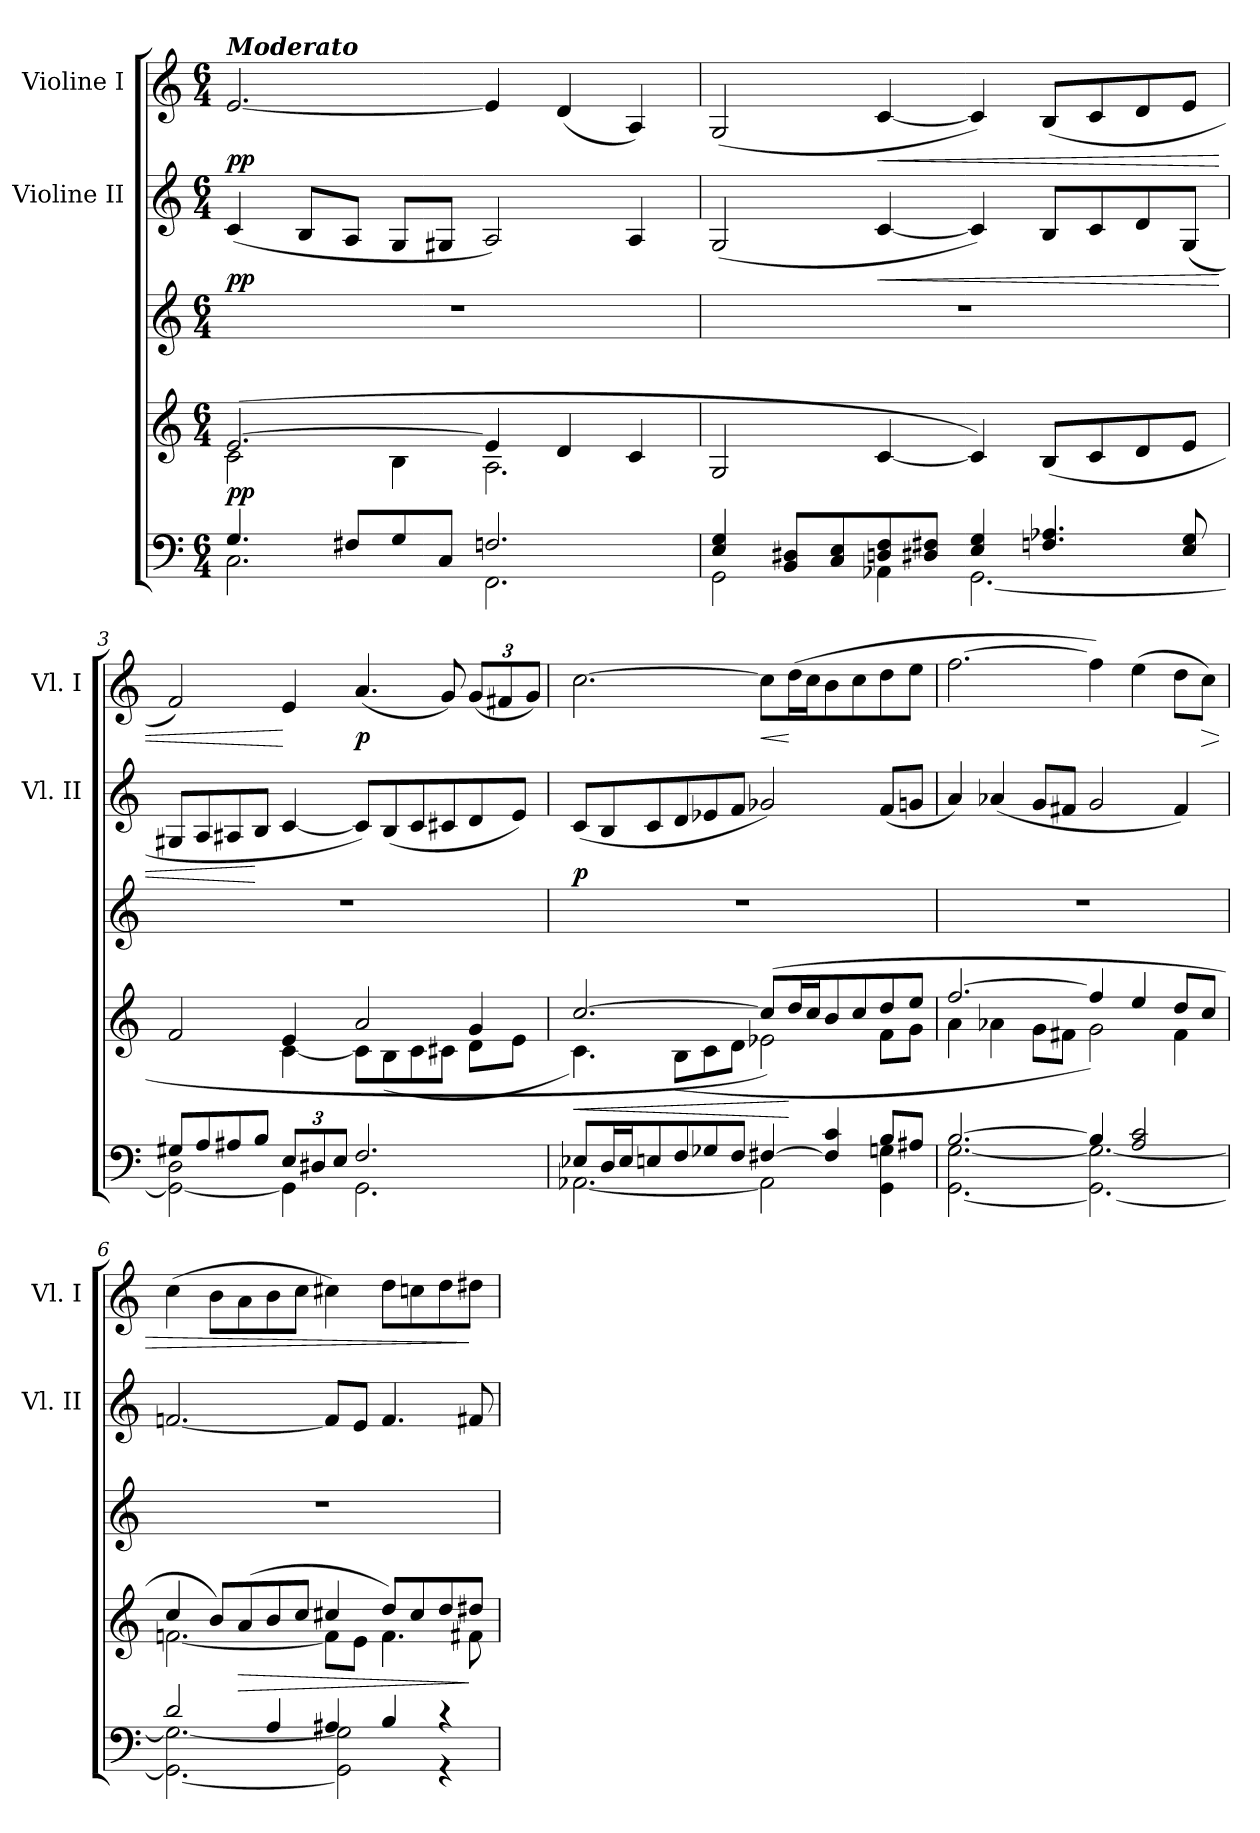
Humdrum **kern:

**kern	**kern	**dynam	**kern	**kern	**dynam	**kern	**dynam
*part4	*part4	*part4	*part3	*part2	*part2	*part1	*part1
*staff5	*staff4	*staff4/5	*staff3	*staff2	*staff2	*staff1	*staff1
*	*	*	*	*I"Violine II	*	*I"Violine I	*
*	*	*	*	*I'Vl. II	*	*I'Vl. I	*
*clefF4	*clefG2	*	*clefG2	*clefG2	*	*clefG2	*
*k[]	*k[]	*	*k[]	*k[]	*	*k[]	*
*C:	*C:	*	*C:	*C:	*	*C:	*
*M6/4	*M6/4	*	*M6/4	*M6/4	*	*M6/4	*
=1	=1	=1	=1	=1	=1	=1	=1
*^	*^	*	*	*	*	*	*
!	!	!	!	!	!	!	!	!LO:TX:a:Bi:t=Moderato	!
!	!	!	!	!LO:DY:b	!	!	!LO:DY:b	!	!LO:DY:b
4.G/	2.C\	([>2.e/	2c\	pp	1.r	(<4c/	pp	[2.e/	pp
.	.	.	.	.	.	8B/L	.	.	.
8F#X/L	.	.	.	.	.	8A/J	.	.	.
8G/	.	.	4B\	.	.	8G/L	.	.	.
8C/J	.	.	.	.	.	8G#X/J	.	.	.
2.Fn/	2.FF\	4e/]	2.A\	.	.	2A/)	.	4e/]	.
.	.	4d/	.	.	.	.	.	(<4d/	.
.	.	4c/	.	.	.	4A/	.	4A/)	.
*	*	*v	*v	*	*	*	*	*	*
=2	=2	=2	=2	=2	=2	=2	=2	=2
4E/ 4G/	2GG\	2G/	.	1.r	(<2G/	.	(<2G/	.
8BB/ 8D#X/L	.	.	.	.	.	.	.	.
8C/ 8E/	.	.	.	.	.	.	.	.
!	!	!	!	!	!	!LO:HP:b	!	!LO:HP:b
8Dn/ 8F/	4AA-X\	[4c/	.	.	[4c/	<	[4c/	<
8D#X/ 8F#X/J	.	.	.	.	.	.	.	.
4E/ 4G/	[<2.GG\	4c/])	.	.	4c/])	.	4c/])	.
4.Fn/ 4.A-X/	.	(>8B/L	.	.	8B/L	.	(<8B/L	.
.	.	8c/	.	.	8c/	.	8c/	.
.	.	8d/	.	.	8d/	.	8d/	.
8E/ 8G/	.	8e/J	.	.	(<8G/J	.	8e/J	.
!!LO:LB:g=z
=3	=3	=3	=3	=3	=3	=3	=3	=3
*	*	*^	*	*	*	*	*	*
8G#X/L	2GG\_ 2D\	2f/	2ryy	.	1.r	8G#X/L	.	2f/)	.
8A/	.	.	.	.	.	8A/	.	.	.
8A#X/	.	.	.	.	.	8A#X/	.	.	.
8B/J	.	.	.	.	.	8B/J	[	.	.
12E/L	4GG\]	4e/	[<4c\	.	.	[4c/	.	4e/	[
12D#X/	.	.	.	.	.	.	.	.	.
12E/J	.	.	.	.	.	.	.	.	.
!	!	!	!	!	!	!	!	!	!LO:DY:b
2.F/	2.GG\	2a/	8c\L]	.	.	8c/L])	.	(<4.a/	p
.	.	.	(<8B\	.	.	(<8B/	.	.	.
.	.	.	8c\	.	.	8c/	.	.	.
.	.	.	8c#X\J	.	.	8c#X/	.	8g/)	.
.	.	4g/	8d\L	.	.	8d/	.	(<12g/L	.
.	.	.	.	.	.	.	.	12f#X/	.
.	.	.	8e\J	.	.	8e/J)	.	.	.
.	.	.	.	.	.	.	.	12g/J)	.
=4	=4	=4	=4	=4	=4	=4	=4	=4	=4
!	!	!	!	!LO:HP:b	!	!	!LO:DY:b	!	!
8E-X/L	[<2.AA-X\	[>2.cc/	4.c\)	<	1.r	(<8c/L	p	[2.cc\	.
16D/L	.	.	.	.	.	8B/	.	.	.
16E-/J	.	.	.	.	.	.	.	.	.
8En/	.	.	.	.	.	8c/	.	.	.
8F/	.	.	(<8B\L	.	.	8d/	.	.	.
8G-X/	.	.	8c\	.	.	8e-X/	.	.	.
8F/J	.	.	8d\J	.	.	8f/J	.	.	.
!	!	!	!	!	!	!	!	!	!LO:HP:b
[>4F#X/	2AA-\]	(>8cc/L])	2e-X\	.	.	2g-X/)	.	8cc\L]	<
.	.	16dd/L	.	[	.	.	.	(>16dd\L	[
.	.	16cc/J	.	.	.	.	.	16cc\J	.
4F#/] 4c/	.	8b/	.	.	.	.	.	8b\	.
.	.	8cc/	.	.	.	.	.	8cc\	.
8B/L	4GG\ 4G\	8dd/	8f\L	.	.	(<8f/L	.	8dd\	.
8A#X/J	.	8ee/J	8g\J	.	.	8gn/J	.	8ee\J	.
=5	=5	=5	=5	=5	=5	=5	=5	=5	=5
[>2.B/	[<2.GG\ [<2.G\	[>2.ff/	4a\	.	1.r	4a/)	.	[2.ff\	.
.	.	.	4a-X\	.	.	(<4a-X/	.	.	.
.	.	.	8g\L	.	.	8g/L	.	.	.
.	.	.	8f#X\J	.	.	8f#X/J	.	.	.
4B/]	2.GG\_ 2.G\_	4ff/]	2g\)	.	.	2g/	.	4ff\])	.
2A/ 2c/	.	4ee/	.	.	.	.	.	(>4ee\	.
.	.	8dd/L	4f#\	.	.	4f#/)	.	8dd\L	.
!	!	!	!	!	!	!	!	!	!LO:HP:b
.	.	8cc/J	.	.	.	.	.	8cc\J)	>
!!LO:PB:g=z
=6	=6	=6	=6	=6	=6	=6	=6	=6	=6
2d/	2.GG\_ 2.G\_	4cc/	[<2.fn\	.	1.r	[2.fn/	.	(>4cc\	.
.	.	8b/L)	.	.	.	.	.	8b\L	.
!	!	!	!	!LO:HP:b	!	!	!	!	!
.	.	(>8a/	.	>	.	.	.	8a\	.
4A/	.	8b/	.	.	.	.	.	8b\	.
.	.	8cc/J	.	.	.	.	.	8cc\J	.
4A#X/	2GG\] 2G\]	4cc#X/	8f\L]	.	.	8f/L]	.	4cc#X\)	.
.	.	.	8e\J	.	.	8e/J	.	.	.
4B/	.	8dd/L)	4.f\	.	.	4.f/	.	8dd\L	.
.	.	8cc#/	.	.	.	.	.	8ccn\	.
4r	4r	8dd/	.	.	.	.	.	8dd\	.
.	.	8dd#X/J	8f#X\	]	.	8f#X/	.	8dd#X\J	]
*v	*v	*	*	*	*	*	*	*	*
*	*v	*v	*	*	*	*	*	*
=	=	=	=	=	=	=	=
*-	*-	*-	*-	*-	*-	*-	*-
